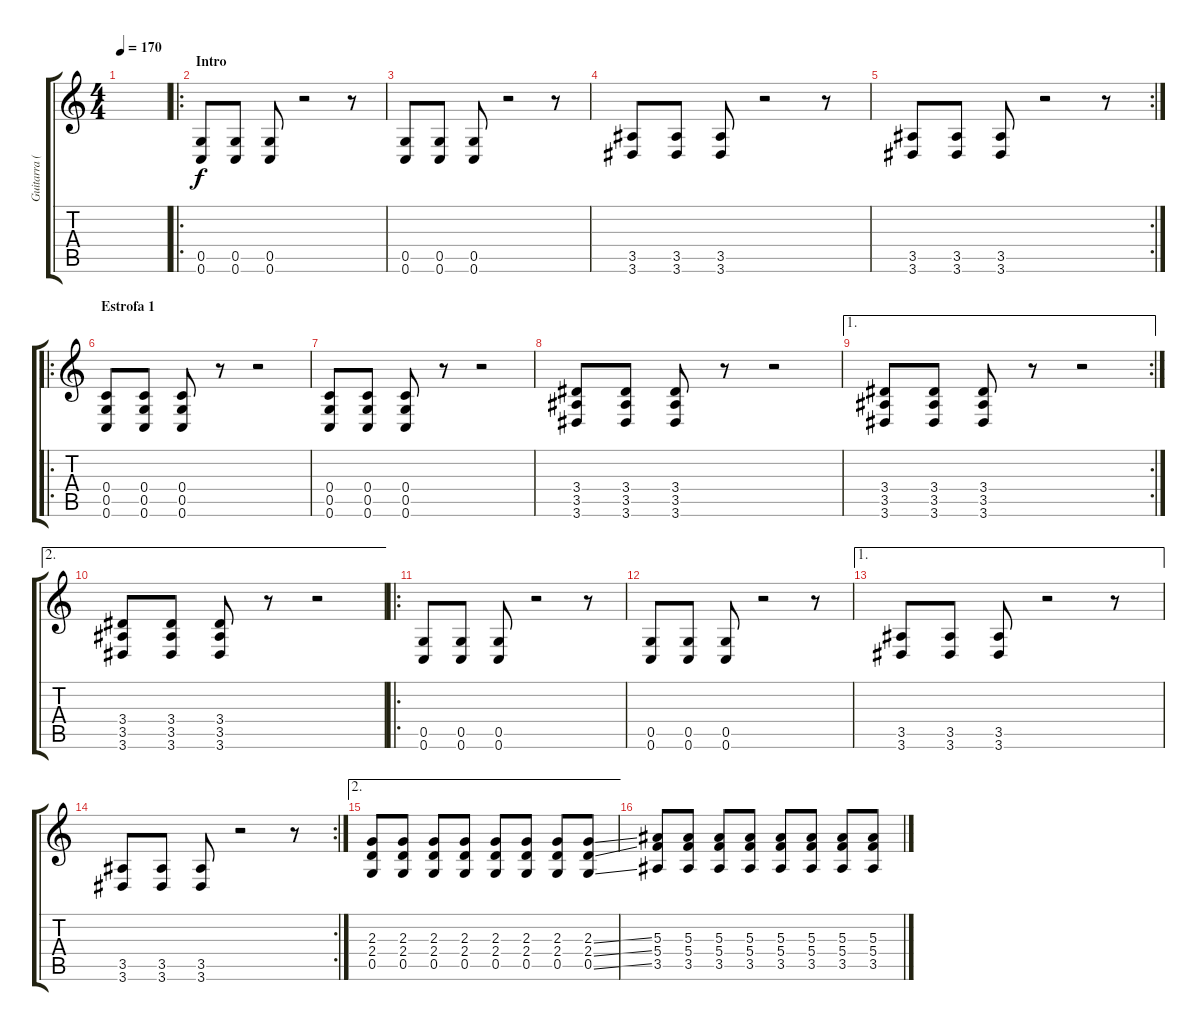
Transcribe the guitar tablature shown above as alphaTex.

\track ("Guitarra (overdub)" "Guitarra (") {instrument distortionguitar}
\staff {score tabs}
\tuning (D4 A3 F3 C3 G2 C2) {hide}
\ts (4 4)
\tempo 170
\clef g2
\ks c
|
\ro
\section ("" "Intro")
(0.5 0.6).8 (0.5 0.6).8 (0.5 0.6).8 r.2 r.8 |
(0.5 0.6).8 (0.5 0.6).8 (0.5 0.6).8 r.2 r.8 |
(3.5 3.6).8 (3.5 3.6).8 (3.5 3.6).8 r.2 r.8 |
\rc 2
(3.5 3.6).8 (3.5 3.6).8 (3.5 3.6).8 r.2 r.8 |
\ro
\section ("" "Estrofa 1")
(0.4 0.5 0.6).8 (0.4 0.5 0.6).8 (0.4 0.5 0.6).8 r.8 r.2 |
(0.4 0.5 0.6).8 (0.4 0.5 0.6).8 (0.4 0.5 0.6).8 r.8 r.2 |
(3.4 3.5 3.6).8 (3.4 3.5 3.6).8 (3.4 3.5 3.6).8 r.8 r.2 |
\ae 1
\rc 2
(3.4 3.5 3.6).8 (3.4 3.5 3.6).8 (3.4 3.5 3.6).8 r.8 r.2 |
\ae 2
(3.4 3.5 3.6).8 (3.4 3.5 3.6).8 (3.4 3.5 3.6).8 r.8 r.2 |
\ro
(0.5 0.6).8 (0.5 0.6).8 (0.5 0.6).8 r.2 r.8 |
(0.5 0.6).8 (0.5 0.6).8 (0.5 0.6).8 r.2 r.8 |
\ae 1
(3.5 3.6).8 (3.5 3.6).8 (3.5 3.6).8 r.2 r.8 |
\rc 2
(3.5 3.6).8 (3.5 3.6).8 (3.5 3.6).8 r.2 r.8 |
\ae 2
(2.3 2.4 0.5).8 (2.3 2.4 0.5).8 (2.3 2.4 0.5).8 (2.3 2.4 0.5).8 (2.3 2.4 0.5).8 (2.3 2.4 0.5).8 (2.3 2.4 0.5).8 (2.3{ss} 2.4{ss} 0.5{ss}).8 |
(5.3 5.4 3.5).8 (5.3 5.4 3.5).8 (5.3 5.4 3.5).8 (5.3 5.4 3.5).8 (5.3 5.4 3.5).8 (5.3 5.4 3.5).8 (5.3 5.4 3.5).8 (5.3 5.4 3.5).8
